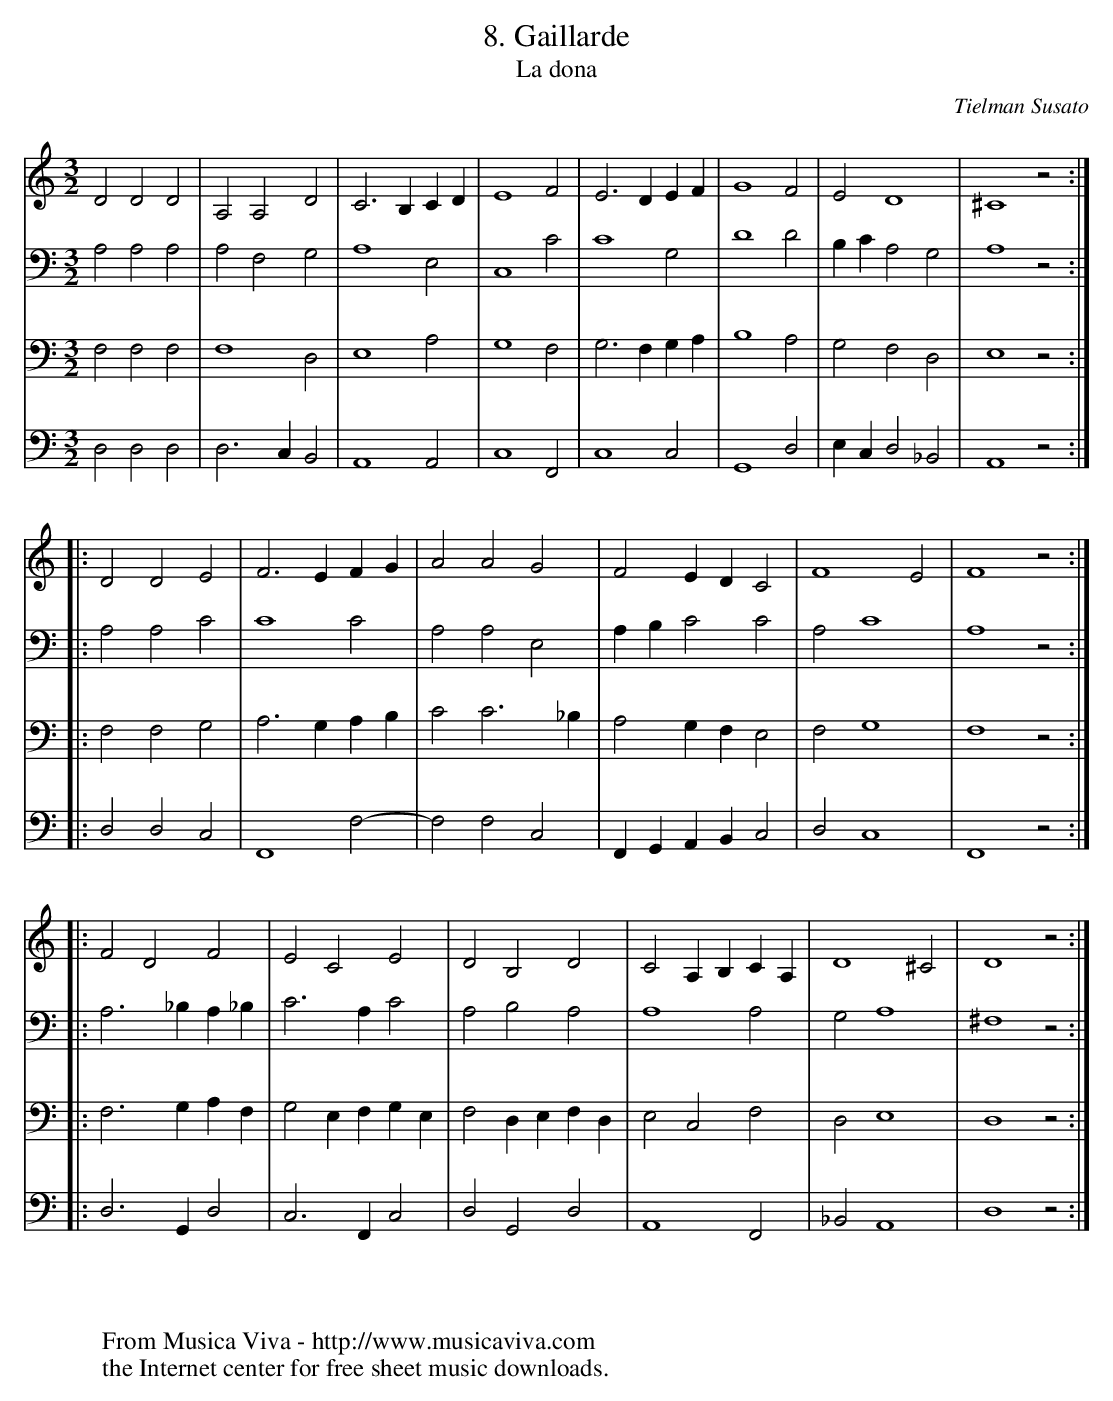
X:1
T:8. Gaillarde
T:La dona
C:Tielman Susato
M:3/2
L:1/2
K:Ddor
V:1
DDD|A,A,D|C>B, C/D/|E2F|E>D E/F/|G2F|ED2|^C2z:|
|:DDE|F>E F/G/|AAG|FE/D/C|F2E|F2z:|
|:FDF|ECE|DB,D|CA,/B,/C/A,/|D2^C|D2z:|
V:2
A,A,A,|A,F,G,|A,2E,|C,2C|C2G,|D2D|B,/C/A,G,|A,2z:|
|:A,A,C|C2C|A,A,E,|A,/B,/CC|A,C2|A,2z:|
|:A,>_B, A,/_B,/|C>A,C|A,B,A,|A,2A,|G,A,2|^F,2z:|
V:3
F,F,F,|F,2D,|E,2A,|G,2F,|G,>F, G,/A,/|B,2A,|G,F,D,|E,2z:|
|:F,F,G,|A,>G, A,/B,/|CC>_B,|A,G,/F,/E,|F,G,2|F,2z:|
|:F,>G, A,/F,/|G,E,/F,/G,/E,/|F,D,/E,/F,/D,/|E,C,F,|D,E,2|D,2z:|
V:4
D,D,D,|D,>C,B,,|A,,2A,,|C,2F,,|C,2C,|G,,2D,|E,/C,/D,_B,,|A,,2z:|
|:D,D,C,|F,,2F,-|F,F,C,|F,,/G,,/A,,/B,,/C,|D,C,2|F,,2z:|
|:D,>G,,D,|C,>F,,C,|D,G,,D,|A,,2F,,|_B,,A,,2|D,2z:|
W:
W:
W:  From Musica Viva - http://www.musicaviva.com
W:  the Internet center for free sheet music downloads.
